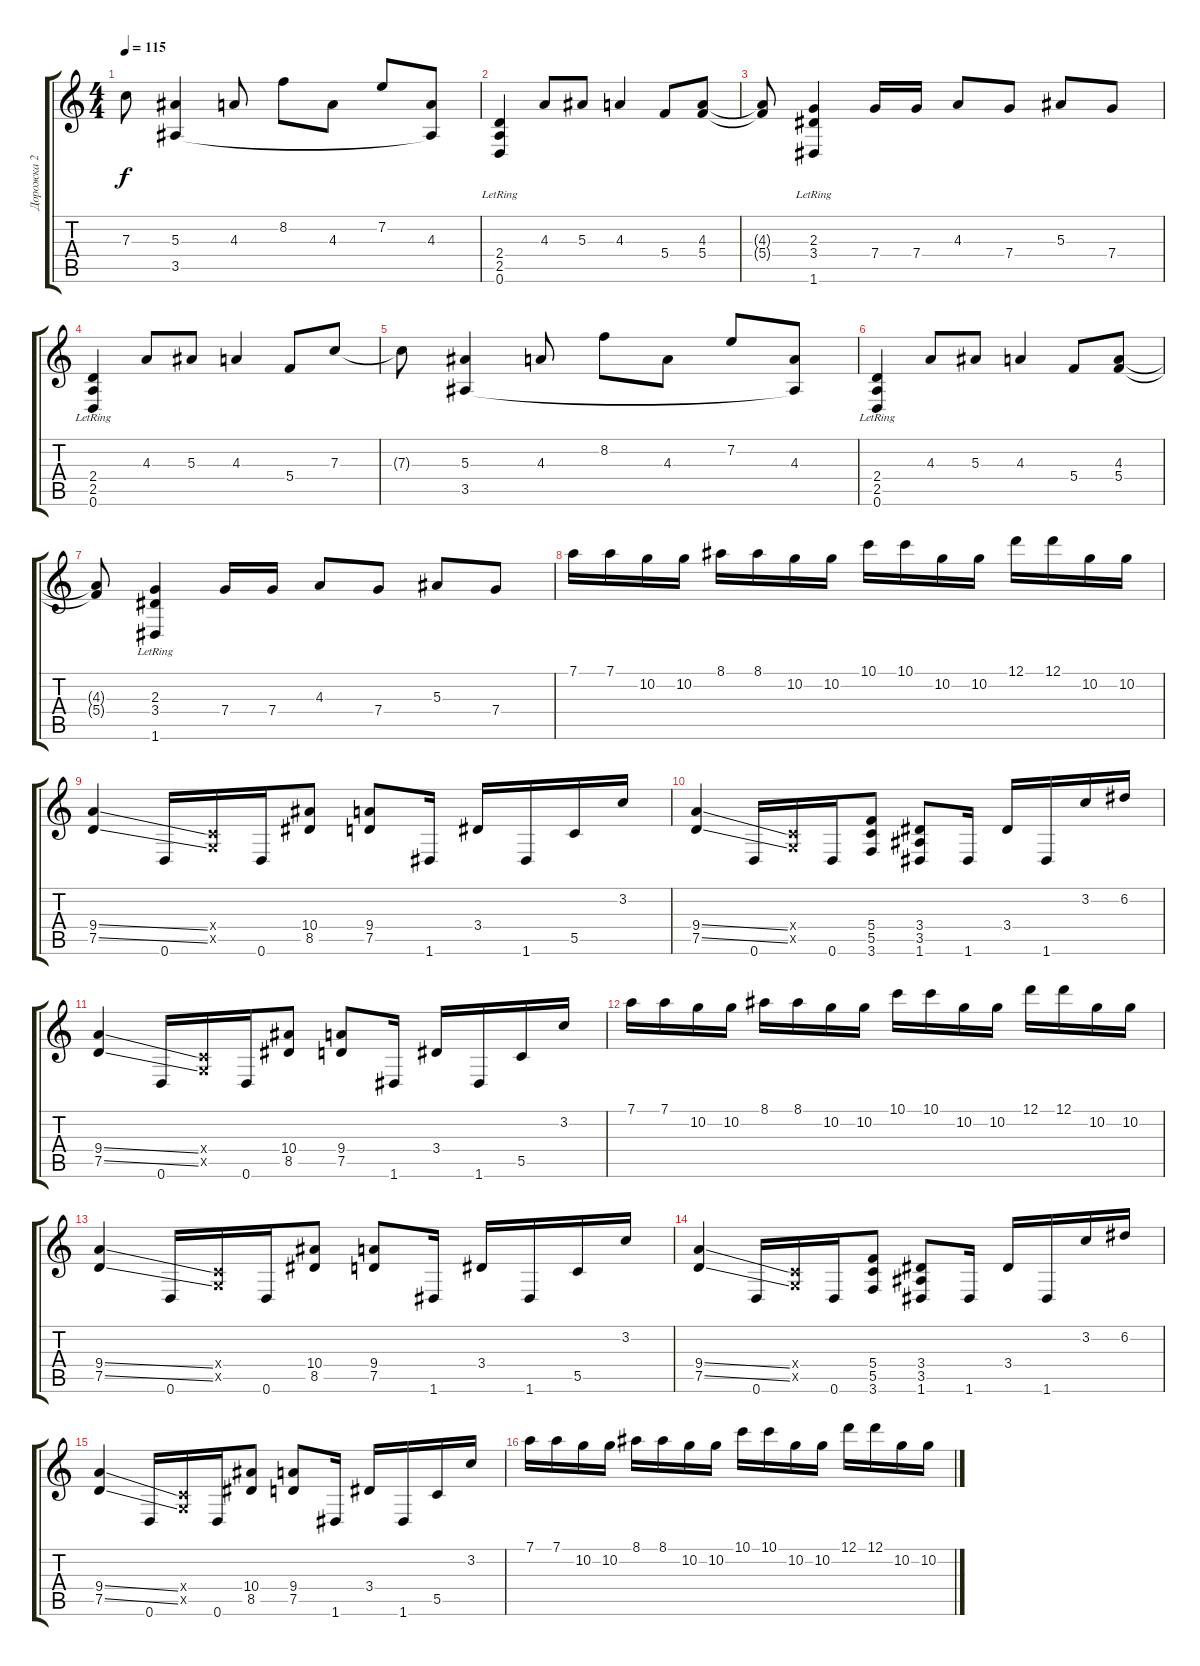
\track ("Дорожка 2" "Дорожка 2") {instrument distortionguitar}
\staff {score tabs}
\tuning (D4 A3 F3 C3 G2 D2) {hide}
\ts (4 4)
\tempo 115
\clef g2
\ks c
7.3{t}.8{dy f} (5.3 3.5).4 4.3.8 8.2.8 4.3.8 7.2.8 (4.3 3.5{t}).8 |
(2.4{lr} 2.5{lr} 0.6{lr}).4 4.3.8 5.3.8 4.3.4 5.4.8 (4.3 5.4).8 |
(4.3{t} 5.4{t}).8 (2.3 3.4 1.6{lr}).4 7.4.16 7.4.16 4.3.8 7.4.8 5.3.8 7.4.8 |
(2.4{lr} 2.5{lr} 0.6{lr}).4 4.3.8 5.3.8 4.3.4 5.4.8 7.3.8 |
7.3{t}.8 (5.3 3.5).4 4.3.8 8.2.8 4.3.8 7.2.8 (4.3 3.5{t}).8 |
(2.4{lr} 2.5{lr} 0.6{lr}).4 4.3.8 5.3.8 4.3.4 5.4.8 (4.3 5.4).8 |
(4.3{t} 5.4{t}).8 (2.3 3.4 1.6{lr}).4 7.4.16 7.4.16 4.3.8 7.4.8 5.3.8 7.4.8 |
7.1.16 7.1.16 10.2.16 10.2.16 8.1.16 8.1.16 10.2.16 10.2.16 10.1.16 10.1.16 10.2.16 10.2.16 12.1.16 12.1.16 10.2.16 10.2.16 |
(9.4{ss} 7.5{ss}).4 0.6.16 (0.4{x} 0.5{x}).16 0.6.16 (10.4 8.5).8 (9.4 7.5).8 1.6.16 3.4.16 1.6.16 5.5.16 3.2.16 |
(9.4{ss} 7.5{ss}).4 0.6.16 (0.4{x} 0.5{x}).16 0.6.16 (5.4 5.5 3.6).8 (3.4 3.5 1.6).8 1.6.16 3.4.16 1.6.16 3.2.16 6.2.16 |
(9.4{ss} 7.5{ss}).4 0.6.16 (0.4{x} 0.5{x}).16 0.6.16 (10.4 8.5).8 (9.4 7.5).8 1.6.16 3.4.16 1.6.16 5.5.16 3.2.16 |
7.1.16 7.1.16 10.2.16 10.2.16 8.1.16 8.1.16 10.2.16 10.2.16 10.1.16 10.1.16 10.2.16 10.2.16 12.1.16 12.1.16 10.2.16 10.2.16 |
(9.4{ss} 7.5{ss}).4 0.6.16 (0.4{x} 0.5{x}).16 0.6.16 (10.4 8.5).8 (9.4 7.5).8 1.6.16 3.4.16 1.6.16 5.5.16 3.2.16 |
(9.4{ss} 7.5{ss}).4 0.6.16 (0.4{x} 0.5{x}).16 0.6.16 (5.4 5.5 3.6).8 (3.4 3.5 1.6).8 1.6.16 3.4.16 1.6.16 3.2.16 6.2.16 |
(9.4{ss} 7.5{ss}).4 0.6.16 (0.4{x} 0.5{x}).16 0.6.16 (10.4 8.5).8 (9.4 7.5).8 1.6.16 3.4.16 1.6.16 5.5.16 3.2.16 |
7.1.16 7.1.16 10.2.16 10.2.16 8.1.16 8.1.16 10.2.16 10.2.16 10.1.16 10.1.16 10.2.16 10.2.16 12.1.16 12.1.16 10.2.16 10.2.16
